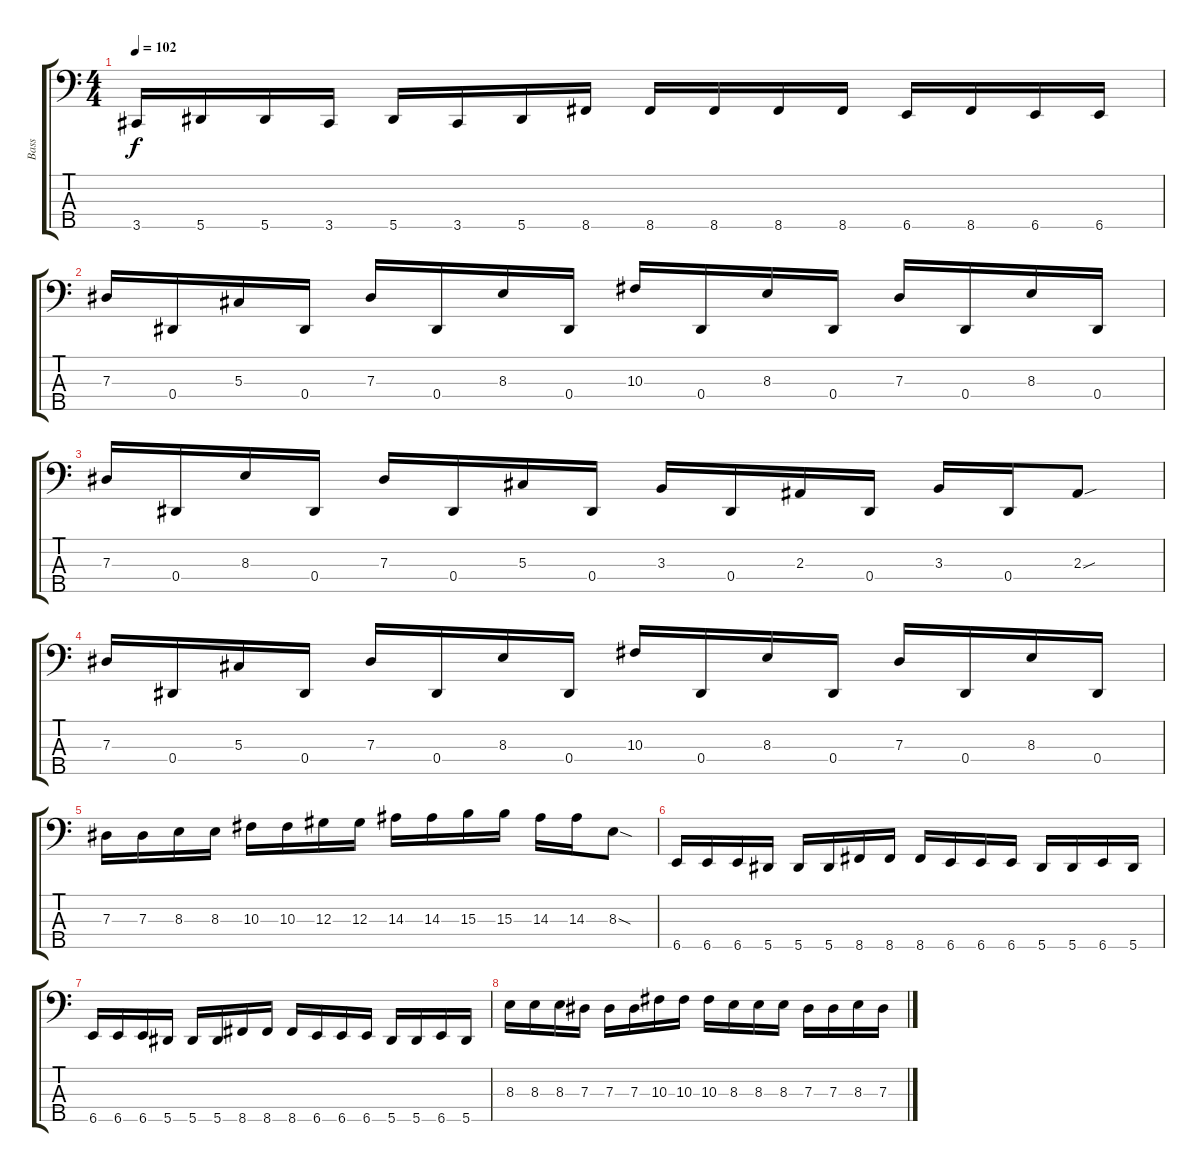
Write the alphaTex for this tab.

\track ("Bass" "Bass") {instrument electricbasspick}
\staff {score tabs}
\tuning (Gb2 Db2 Ab1 Eb1 Bb0) {hide}
\ts (4 4)
\tempo 102
\clef f4
\ks c
3.5.16{dy f} 5.5.16 5.5.16 3.5.16 5.5.16 3.5.16 5.5.16 8.5.16 8.5.16 8.5.16 8.5.16 8.5.16 6.5.16 8.5.16 6.5.16 6.5.16 |
7.3.16 0.4.16 5.3.16 0.4.16 7.3.16 0.4.16 8.3.16 0.4.16 10.3.16 0.4.16 8.3.16 0.4.16 7.3.16 0.4.16 8.3.16 0.4.16 |
7.3.16 0.4.16 8.3.16 0.4.16 7.3.16 0.4.16 5.3.16 0.4.16 3.3.16 0.4.16 2.3.16 0.4.16 3.3.16 0.4.16 2.3{sou}.8 |
7.3.16 0.4.16 5.3.16 0.4.16 7.3.16 0.4.16 8.3.16 0.4.16 10.3.16 0.4.16 8.3.16 0.4.16 7.3.16 0.4.16 8.3.16 0.4.16 |
7.3.16 7.3.16 8.3.16 8.3.16 10.3.16 10.3.16 12.3.16 12.3.16 14.3.16 14.3.16 15.3.16 15.3.16 14.3.16 14.3.16 8.3{sod}.8 |
6.5.16 6.5.16 6.5.16 5.5.16 5.5.16 5.5.16 8.5.16 8.5.16 8.5.16 6.5.16 6.5.16 6.5.16 5.5.16 5.5.16 6.5.16 5.5.16 |
6.5.16 6.5.16 6.5.16 5.5.16 5.5.16 5.5.16 8.5.16 8.5.16 8.5.16 6.5.16 6.5.16 6.5.16 5.5.16 5.5.16 6.5.16 5.5.16 |
8.3.16 8.3.16 8.3.16 7.3.16 7.3.16 7.3.16 10.3.16 10.3.16 10.3.16 8.3.16 8.3.16 8.3.16 7.3.16 7.3.16 8.3.16 7.3.16
